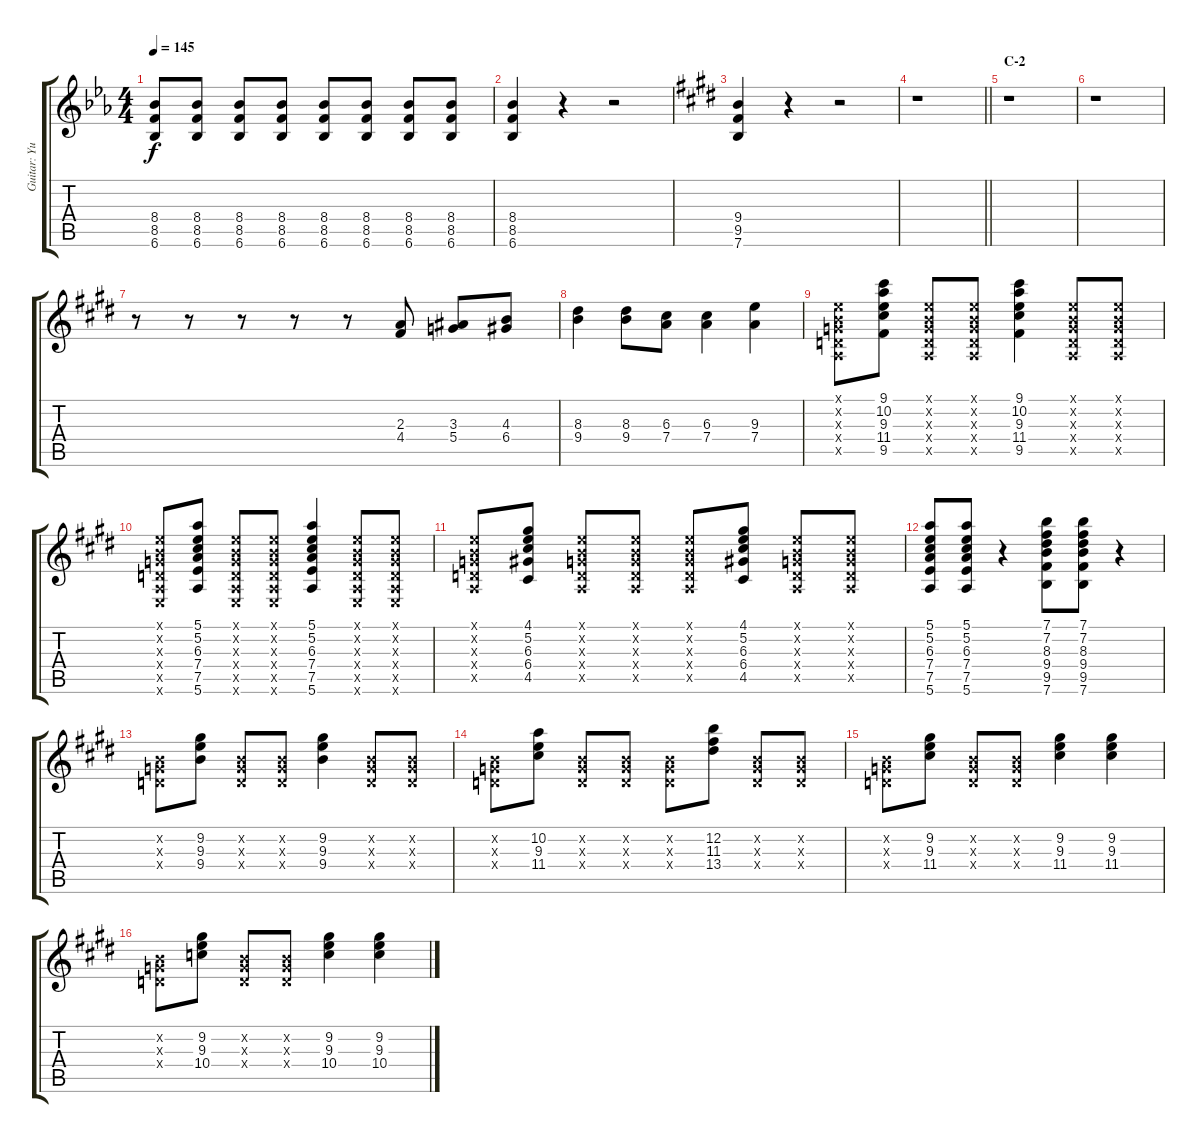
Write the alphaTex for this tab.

\track ("Guitar: Yui Hirasawa" "Guitar: Yu") {instrument distortionguitar}
\staff {score tabs}
\tuning (E4 B3 G3 D3 A2 E2) {hide}
\ts (4 4)
\tempo 145
\clef g2
\ks eb
(8.4 8.5 6.6).8{dy f} (8.4 8.5 6.6).8 (8.4 8.5 6.6).8 (8.4 8.5 6.6).8 (8.4 8.5 6.6).8 (8.4 8.5 6.6).8 (8.4 8.5 6.6).8 (8.4 8.5 6.6).8 |
(8.4 8.5 6.6).4 r.4 r.2 |
\ks e
(9.4 9.5 7.6).4 r.4 r.2 |
\barLineRight lightlight
r.1 |
\section ("" "C-2")
r.1 |
r.1 |
r.8 r.8 r.8 r.8 r.8 (2.3 4.4).8 (3.3 5.4).8 (4.3 6.4).8 |
(8.3 9.4).4 (8.3 9.4).8 (6.3 7.4).8 (6.3 7.4).4 (9.3 7.4).4 |
(0.1{x} 0.2{x} 0.3{x} 0.4{x} 0.5{x}).8 (9.1 10.2 9.3 11.4 9.5).8 (0.1{x} 0.2{x} 0.3{x} 0.4{x} 0.5{x}).8 (0.1{x} 0.2{x} 0.3{x} 0.4{x} 0.5{x}).8 (9.1 10.2 9.3 11.4 9.5).4 (0.1{x} 0.2{x} 0.3{x} 0.4{x} 0.5{x}).8 (0.1{x} 0.2{x} 0.3{x} 0.4{x} 0.5{x}).8 |
(0.1{x} 0.2{x} 0.3{x} 0.4{x} 0.5{x} 0.6{x}).8 (5.1 5.2 6.3 7.4 7.5 5.6).8 (0.1{x} 0.2{x} 0.3{x} 0.4{x} 0.5{x} 0.6{x}).8 (0.1{x} 0.2{x} 0.3{x} 0.4{x} 0.5{x} 0.6{x}).8 (5.1 5.2 6.3 7.4 7.5 5.6).4 (0.1{x} 0.2{x} 0.3{x} 0.4{x} 0.5{x} 0.6{x}).8 (0.1{x} 0.2{x} 0.3{x} 0.4{x} 0.5{x} 0.6{x}).8 |
(0.1{x} 0.2{x} 0.3{x} 0.4{x} 0.5{x}).8 (4.1 5.2 6.3 6.4 4.5).8 (0.1{x} 0.2{x} 0.3{x} 0.4{x} 0.5{x}).8 (0.1{x} 0.2{x} 0.3{x} 0.4{x} 0.5{x}).8 (0.1{x} 0.2{x} 0.3{x} 0.4{x} 0.5{x}).8 (4.1 5.2 6.3 6.4 4.5).8 (0.1{x} 0.2{x} 0.3{x} 0.4{x} 0.5{x}).8 (0.1{x} 0.2{x} 0.3{x} 0.4{x} 0.5{x}).8 |
(5.1 5.2 6.3 7.4 7.5 5.6).8 (5.1 5.2 6.3 7.4 7.5 5.6).8 r.4 (7.1 7.2 8.3 9.4 9.5 7.6).8 (7.1 7.2 8.3 9.4 9.5 7.6).8 r.4 |
(0.2{x} 0.3{x} 0.4{x}).8 (9.2 9.3 9.4).8 (0.2{x} 0.3{x} 0.4{x}).8 (0.2{x} 0.3{x} 0.4{x}).8 (9.2 9.3 9.4).4 (0.2{x} 0.3{x} 0.4{x}).8 (0.2{x} 0.3{x} 0.4{x}).8 |
(0.2{x} 0.3{x} 0.4{x}).8 (10.2 9.3 11.4).8 (0.2{x} 0.3{x} 0.4{x}).8 (0.2{x} 0.3{x} 0.4{x}).8 (0.2{x} 0.3{x} 0.4{x}).8 (12.2 11.3 13.4).8 (0.2{x} 0.3{x} 0.4{x}).8 (0.2{x} 0.3{x} 0.4{x}).8 |
(0.2{x} 0.3{x} 0.4{x}).8 (9.2 9.3 11.4).8 (0.2{x} 0.3{x} 0.4{x}).8 (0.2{x} 0.3{x} 0.4{x}).8 (9.2 9.3 11.4).4 (9.2 9.3 11.4).4 |
(0.2{x} 0.3{x} 0.4{x}).8 (9.2 9.3 10.4).8 (0.2{x} 0.3{x} 0.4{x}).8 (0.2{x} 0.3{x} 0.4{x}).8 (9.2 9.3 10.4).4 (9.2 9.3 10.4).4
